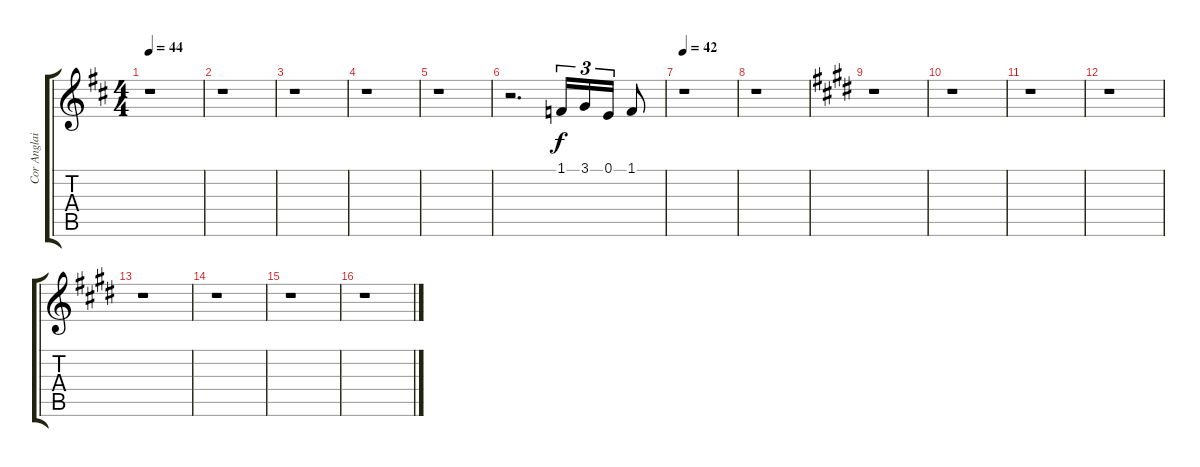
\track ("Cor Anglais" "Cor Anglai") {instrument baritonesax}
\staff {score tabs}
\tuning (E4 B3 G3 D3 A2 E2) {hide}
\ts (4 4)
\tempo 44
\clef g2
\ks d
r.1{dy mf} |
r.1 |
r.1 |
r.1 |
r.1 |
r.2{d} 1.1.16{tu (3 2) dy f} 3.1.16{tu (3 2)} 0.1.16{tu (3 2)} 1.1.8 |
\tempo 42
r.1 |
r.1 |
\ks e
r.1 |
r.1 |
r.1 |
r.1 |
r.1 |
r.1 |
r.1 |
r.1
